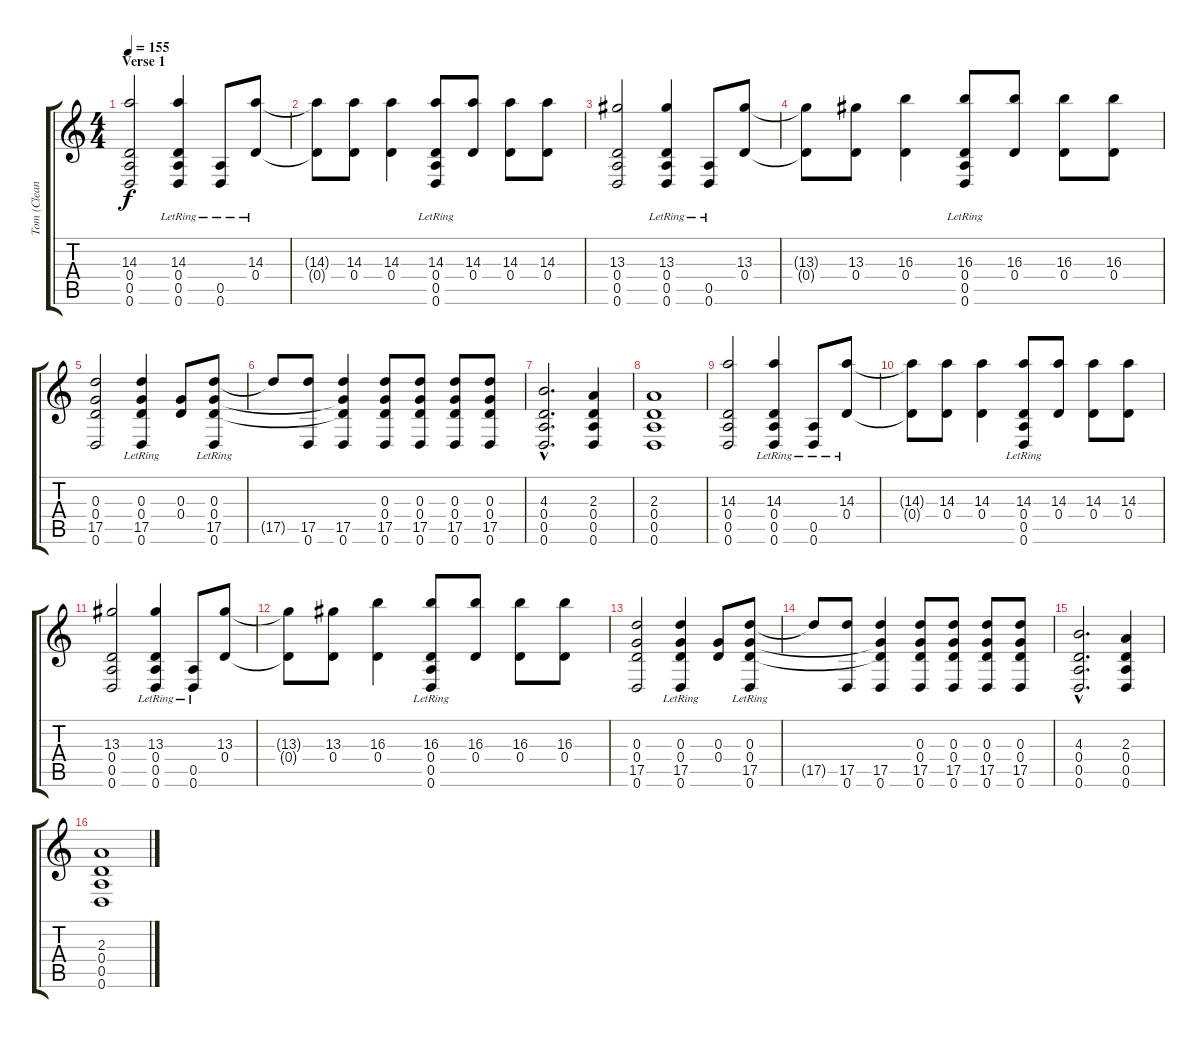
\track ("Tom (Clean)" "Tom (Clean") {instrument acousticguitarsteel}
\staff {score tabs}
\tuning (E4 B3 G3 D3 A2 D2) {hide}
\ts (4 4)
\section ("" "Verse 1")
\tempo 155
\clef g2
\ks c
(14.3 0.4 0.5 0.6).2{dy f} (14.3{lr} 0.4{lr} 0.5 0.6).4 (0.5{lr} 0.6{lr}).8 (14.3{lr} 0.4{lr}).8 |
(14.3{t} 0.4{t}).8 (14.3 0.4).8 (14.3 0.4).4 (14.3 0.4 0.5{lr} 0.6{lr}).8 (14.3 0.4).8 (14.3 0.4).8 (14.3 0.4).8 |
(13.3 0.4 0.5 0.6).2 (13.3{lr} 0.4{lr} 0.5 0.6).4 (0.5{lr} 0.6{lr}).8 (13.3 0.4).8 |
(13.3{t} 0.4{t}).8 (13.3 0.4).8 (16.3 0.4).4 (16.3 0.4 0.5{lr} 0.6{lr}).8 (16.3 0.4).8 (16.3 0.4).8 (16.3 0.4).8 |
(0.3 0.4 17.5 0.6).2 (0.3 0.4 17.5{lr} 0.6{lr}).4 (0.3 0.4).8 (0.3{lr} 0.4{lr} 17.5{lr} 0.6{lr}).8 |
17.5{t}.8 (17.5 0.6).8 (0.3{t} 0.4{t} 17.5 0.6).4 (0.3 0.4 17.5 0.6).8 (0.3 0.4 17.5 0.6).8 (0.3 0.4 17.5 0.6).8 (0.3 0.4 17.5 0.6).8 |
(4.3{hac} 0.4{hac} 0.5{hac} 0.6{hac}).2{d} (2.3 0.4 0.5 0.6).4 |
(2.3 0.4 0.5 0.6).1 |
(14.3 0.4 0.5 0.6).2 (14.3{lr} 0.4{lr} 0.5 0.6).4 (0.5{lr} 0.6{lr}).8 (14.3{lr} 0.4{lr}).8 |
(14.3{t} 0.4{t}).8 (14.3 0.4).8 (14.3 0.4).4 (14.3 0.4 0.5{lr} 0.6{lr}).8 (14.3 0.4).8 (14.3 0.4).8 (14.3 0.4).8 |
(13.3 0.4 0.5 0.6).2 (13.3{lr} 0.4{lr} 0.5 0.6).4 (0.5{lr} 0.6{lr}).8 (13.3 0.4).8 |
(13.3{t} 0.4{t}).8 (13.3 0.4).8 (16.3 0.4).4 (16.3 0.4 0.5{lr} 0.6{lr}).8 (16.3 0.4).8 (16.3 0.4).8 (16.3 0.4).8 |
(0.3 0.4 17.5 0.6).2 (0.3 0.4 17.5{lr} 0.6{lr}).4 (0.3 0.4).8 (0.3{lr} 0.4{lr} 17.5{lr} 0.6{lr}).8 |
17.5{t}.8 (17.5 0.6).8 (0.3{t} 0.4{t} 17.5 0.6).4 (0.3 0.4 17.5 0.6).8 (0.3 0.4 17.5 0.6).8 (0.3 0.4 17.5 0.6).8 (0.3 0.4 17.5 0.6).8 |
(4.3{hac} 0.4{hac} 0.5{hac} 0.6{hac}).2{d} (2.3 0.4 0.5 0.6).4 |
(2.3 0.4 0.5 0.6).1
